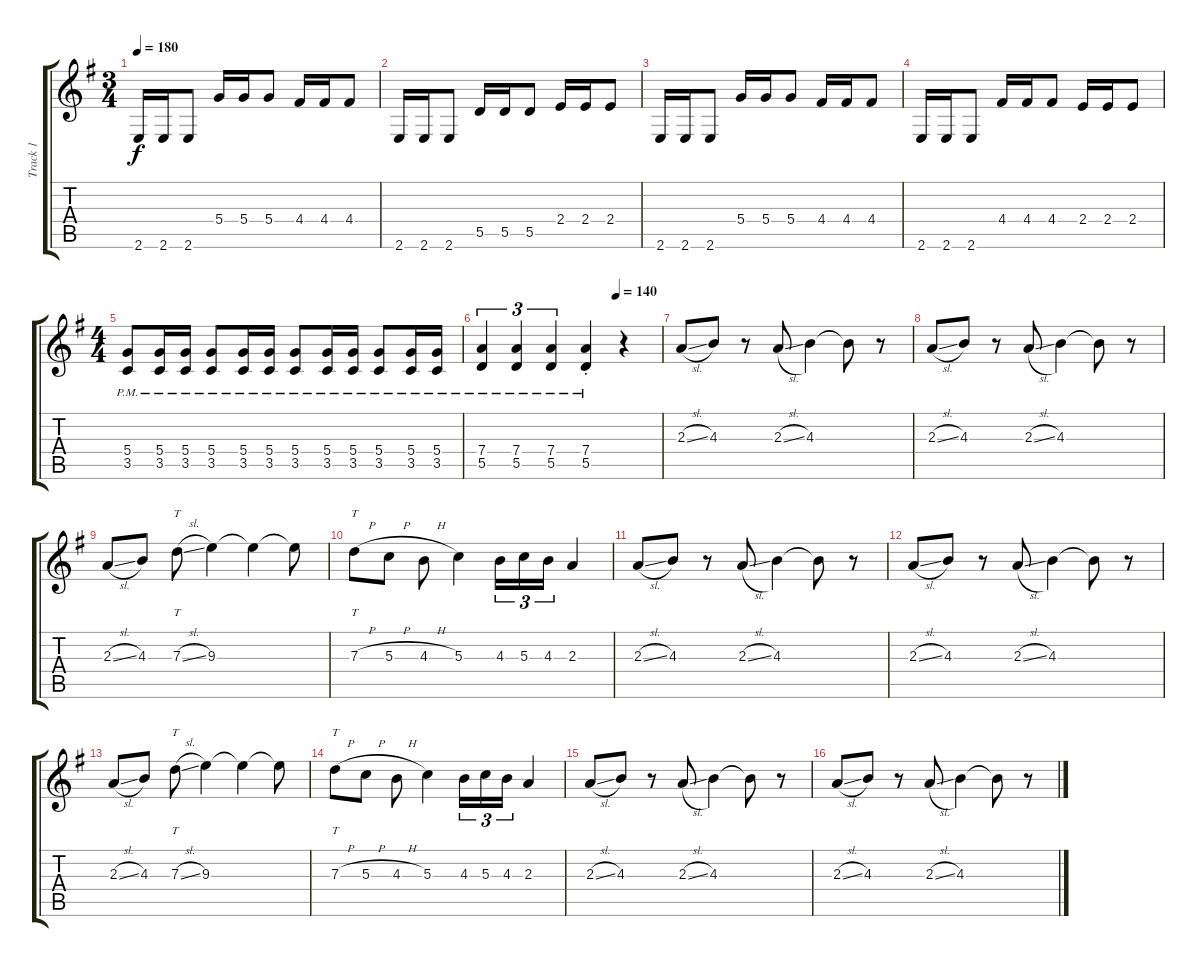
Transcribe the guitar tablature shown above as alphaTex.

\track ("Track 1" "Track 1") {instrument distortionguitar}
\staff {score tabs}
\tuning (E4 B3 G3 D3 A2 D2) {hide}
\ts (3 4)
\tempo 180
\clef g2
\ks eminor
2.6.16{dy f} 2.6.16 2.6.8 5.4.16 5.4.16 5.4.8 4.4.16 4.4.16 4.4.8 |
2.6.16 2.6.16 2.6.8 5.5.16 5.5.16 5.5.8 2.4.16 2.4.16 2.4.8 |
2.6.16 2.6.16 2.6.8 5.4.16 5.4.16 5.4.8 4.4.16 4.4.16 4.4.8 |
2.6.16 2.6.16 2.6.8 4.4.16 4.4.16 4.4.8 2.4.16 2.4.16 2.4.8 |
\ts (4 4)
(5.4{pm} 3.5).8 (5.4{pm} 3.5).16 (5.4{pm} 3.5).16 (5.4{pm} 3.5).8 (5.4{pm} 3.5).16 (5.4{pm} 3.5).16 (5.4{pm} 3.5).8 (5.4{pm} 3.5).16 (5.4{pm} 3.5).16 (5.4{pm} 3.5).8 (5.4{pm} 3.5).16 (5.4{pm} 3.5).16 |
\tempo (140 0.75)
(7.4{pm} 5.5).4{tu (3 2)} (7.4{pm} 5.5).4{tu (3 2)} (7.4{pm} 5.5).4{tu (3 2)} (7.4{pm st} 5.5{st}).4 r.4 |
2.3{sl}.8 4.3.8 r.8 2.3{sl}.8 4.3.4 4.3{t}.8 r.8 |
2.3{sl}.8 4.3.8 r.8 2.3{sl}.8 4.3.4 4.3{t}.8 r.8 |
2.3{sl}.8 4.3.8 7.3{sl}.8{tt} 9.3.4 9.3{t}.4 9.3{t}.8 |
7.3{h}.8{tt} 5.3{h}.8 4.3{h}.8 5.3.4 4.3.16{tu (3 2)} 5.3.16{tu (3 2)} 4.3.16{tu (3 2)} 2.3.4 |
2.3{sl}.8 4.3.8 r.8 2.3{sl}.8 4.3.4 4.3{t}.8 r.8 |
2.3{sl}.8 4.3.8 r.8 2.3{sl}.8 4.3.4 4.3{t}.8 r.8 |
2.3{sl}.8 4.3.8 7.3{sl}.8{tt} 9.3.4 9.3{t}.4 9.3{t}.8 |
7.3{h}.8{tt} 5.3{h}.8 4.3{h}.8 5.3.4 4.3.16{tu (3 2)} 5.3.16{tu (3 2)} 4.3.16{tu (3 2)} 2.3.4 |
2.3{sl}.8 4.3.8 r.8 2.3{sl}.8 4.3.4 4.3{t}.8 r.8 |
2.3{sl}.8 4.3.8 r.8 2.3{sl}.8 4.3.4 4.3{t}.8 r.8
